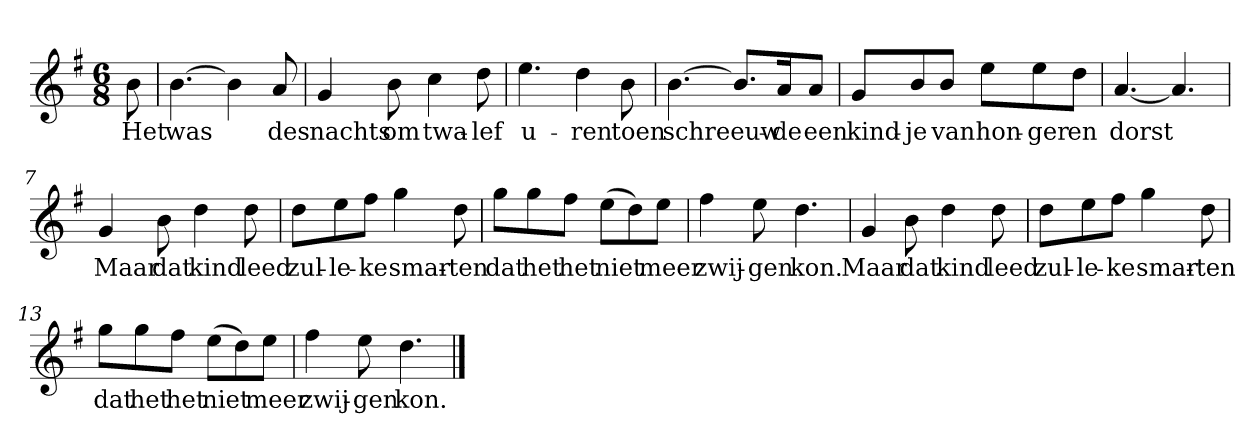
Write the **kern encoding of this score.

**kern	**text
*part1	*part1
*staff1	*staff1
*clefG2	*
*k[f#]	*
*G:	*
*M6/8	*
*MM120	*
=	=
8b	Het
=1	=1
[4.b	was
4b]	.
8a	des
=2	=2
4g	nachts
8b	om
4cc	twa-
8dd	-lef
=3	=3
4.ee	u-
4dd	-ren
8b	toen
=4	=4
[4.b	schreeuw-
8.b/L]	.
16a/K	-de
8a/J	een
=5	=5
8g/L	kind-
8b/	-je
8b/J	van
8ee\L	hon-
8ee\	-ger
8dd\J	en
=6	=6
[4.a	dorst
4.a]	.
=7	=7
4g	Maar
8b	dat
4dd	kind
8dd	leed
=8	=8
8dd\L	zul-
8ee\	-le-
8ff#\J	-ke
4gg	smar-
8dd	-ten
=9	=9
8gg\L	dat
8gg\	het
8ff#\J	het
(8ee\L	niet
8dd\)	.
8ee\J	meer
=10	=10
4ff#	zwij-
8ee	-gen
4.dd	kon.
=11	=11
4g	Maar
8b	dat
4dd	kind
8dd	leed
=12	=12
8dd\L	zul-
8ee\	-le-
8ff#\J	-ke
4gg	smar-
8dd	-ten
=13	=13
8gg\L	dat
8gg\	het
8ff#\J	het
(8ee\L	niet
8dd\)	.
8ee\J	meer
=14	=14
4ff#	zwij-
8ee	-gen
4.dd	kon.
==	==
*-	*-
